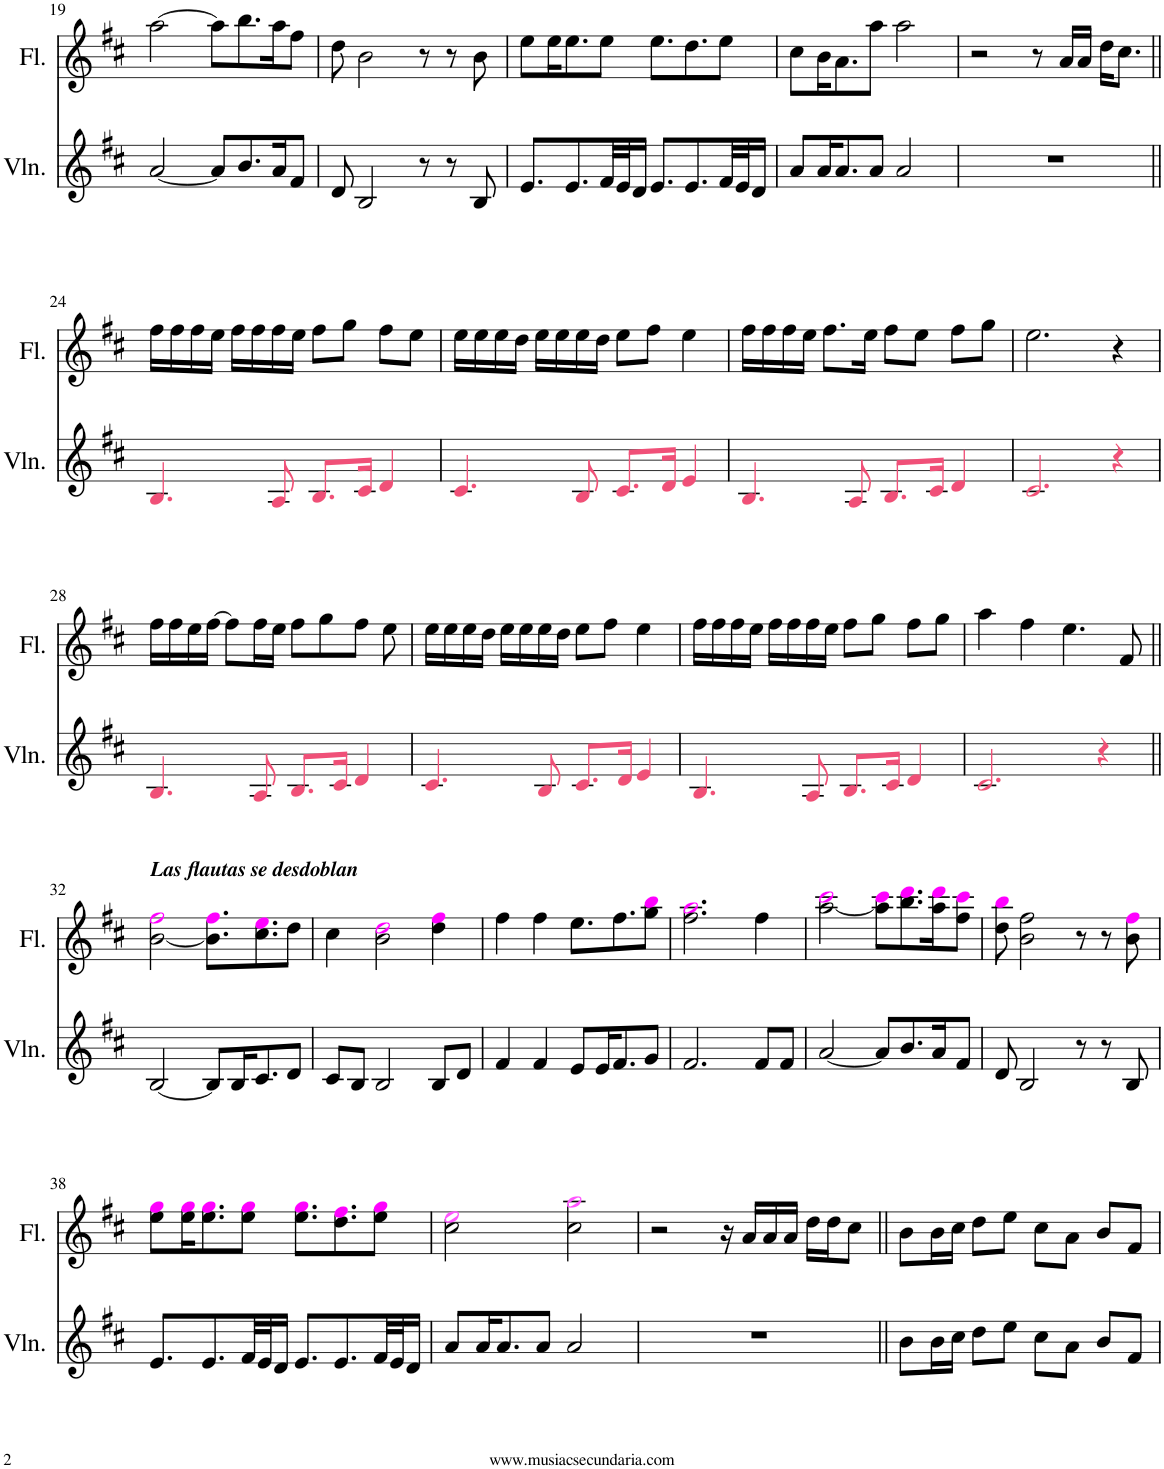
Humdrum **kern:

**kern	**kern
*part2	*part1
*staff2	*staff1
*I"Violín	*I"Flauta
*I'Vln.	*I'Fl.
!!LO:PB:g=z
*clefG2	*clefG2
*k[f#c#]	*k[f#c#]
*M4/4	*M4/4
=19	=19
[2a/	[2aa\
8a/L]	8aa\L]
8.b/	8.bb\
16a/K	16aa\K
8f#/J	8ff#\J
=20	=20
8d/	8dd\
2B/	2b\
8r	8r
8r	8r
8B/	8b\
=21	=21
8.e/L	8ee\L
.	16ee\K
8.e/	8.ee\
32f#/LL	8ee\J
32e/J	.
16d/JJ	.
8.e/L	8.ee\L
8.e/	8.dd\
32f#/LL	8ee\J
32e/J	.
16d/JJ	.
=22	=22
8a/L	8cc#\L
16a/K	16b\K
8.a/	8.a\
8a/J	8aa\J
2a/	2aa\
=23	=23
1r	2r
.	8r
.	16a/LL
.	16a/JJ
.	16dd\KL
.	8.cc#\J
!!LO:LB:g=z
=24||	=24||
4.Bi/	16ff#\LL
.	16ff#\
.	16ff#\
.	16ee\JJ
.	16ff#\LL
.	16ff#\
8Ai/	16ff#\
.	16ee\JJ
8.Bi/L	8ff#\L
.	8gg\J
16c#i/Jk	.
4di/	8ff#\L
.	8ee\J
=25	=25
4.c#i/	16ee\LL
.	16ee\
.	16ee\
.	16dd\JJ
.	16ee\LL
.	16ee\
8Bi/	16ee\
.	16dd\JJ
8.c#i/L	8ee\L
.	8ff#\J
16di/Jk	.
4ei/	4ee\
=26	=26
4.Bi/	16ff#\LL
.	16ff#\
.	16ff#\
.	16ee\JJ
.	8.ff#\L
8Ai/	.
.	16ee\Jk
8.Bi/L	8ff#\L
.	8ee\J
16c#i/Jk	.
4di/	8ff#\L
.	8gg\J
=27	=27
2.c#i/	2.ee\
4r	4r
!!LO:LB:g=z
=28	=28
4.Bi/	16ff#\LL
.	16ff#\
.	16ee\
.	[16ff#\JJ
.	8ff#\L]
8Ai/	16ff#\L
.	16ee\JJ
8.Bi/L	8ff#\L
.	8gg\
16c#i/Jk	.
4di/	8ff#\J
.	8ee\
=29	=29
4.c#i/	16ee\LL
.	16ee\
.	16ee\
.	16dd\JJ
.	16ee\LL
.	16ee\
8Bi/	16ee\
.	16dd\JJ
8.c#i/L	8ee\L
.	8ff#\J
16di/Jk	.
4ei/	4ee\
=30	=30
4.Bi/	16ff#\LL
.	16ff#\
.	16ff#\
.	16ee\JJ
.	16ff#\LL
.	16ff#\
8Ai/	16ff#\
.	16ee\JJ
8.Bi/L	8ff#\L
.	8gg\J
16c#i/Jk	.
4di/	8ff#\L
.	8gg\J
=31	=31
2.c#i/	4aa\
.	4ff#\
.	4.ee\
4r	.
.	8f#/
!!LO:LB:g=z
=32||	=32||
!	!LO:TX:a:Bi:t=Las flautas se desdoblan
[2B/	[2b\ 2ff#j\
8B/L]	8.b\] 8.ff#j\L
16B/K	.
8.c#/	8.cc#\ 8.eej\
8d/J	8dd\J
=33	=33
8c#/L	4cc#\
8B/J	.
2B/	2b\ 2ddj\
8B/L	4dd\ 4ff#j\
8d/J	.
=34	=34
4f#/	4ff#\
4f#/	4ff#\
8e/L	8.ee\L
16e/K	.
8.f#/	8.ff#\
8g/J	8gg\ 8bbj\J
=35	=35
2.f#/	2.ff#\ 2.aaj\
8f#/L	4ff#\
8f#/J	.
=36	=36
[2a/	[2aa\ 2ccc#j\
8a/L]	8aa\] 8ccc#j\L
8.b/	8.bb\ 8.dddj\
16a/K	16aa\ 16dddj\K
8f#/J	8ff#\ 8ccc#j\J
=37	=37
8d/	8dd\ 8bbj\
2B/	2b\ 2ff#\
8r	8r
8r	8r
8B/	8b\ 8ff#j\
!!LO:LB:g=z
=38	=38
8.e/L	8ee\ 8ggj\L
.	16ee\ 16ggj\K
8.e/	8.ee\ 8.ggj\
32f#/LL	8ee\ 8ggj\J
32e/J	.
16d/JJ	.
8.e/L	8.ee\ 8.ggj\L
8.e/	8.dd\ 8.ff#j\
32f#/LL	8ee\ 8ggj\J
32e/J	.
16d/JJ	.
=39	=39
8a/L	2cc#\ 2eeZ\
16a/K	.
8.a/	.
8a/J	.
2a/	2cc#\ 2aaZ\
=40	=40
1r	2r
.	16r
.	16a/LL
.	16a/
.	16a/JJ
.	16dd\LL
.	16dd\J
.	8cc#\J
=41||	=41||
8b\L	8b\L
16b\L	16b\L
16cc#\JJ	16cc#\JJ
8dd\L	8dd\L
8ee\J	8ee\J
8cc#\L	8cc#\L
8a\J	8a\J
8b/L	8b/L
8f#/J	8f#/J
=	=
*-	*-
